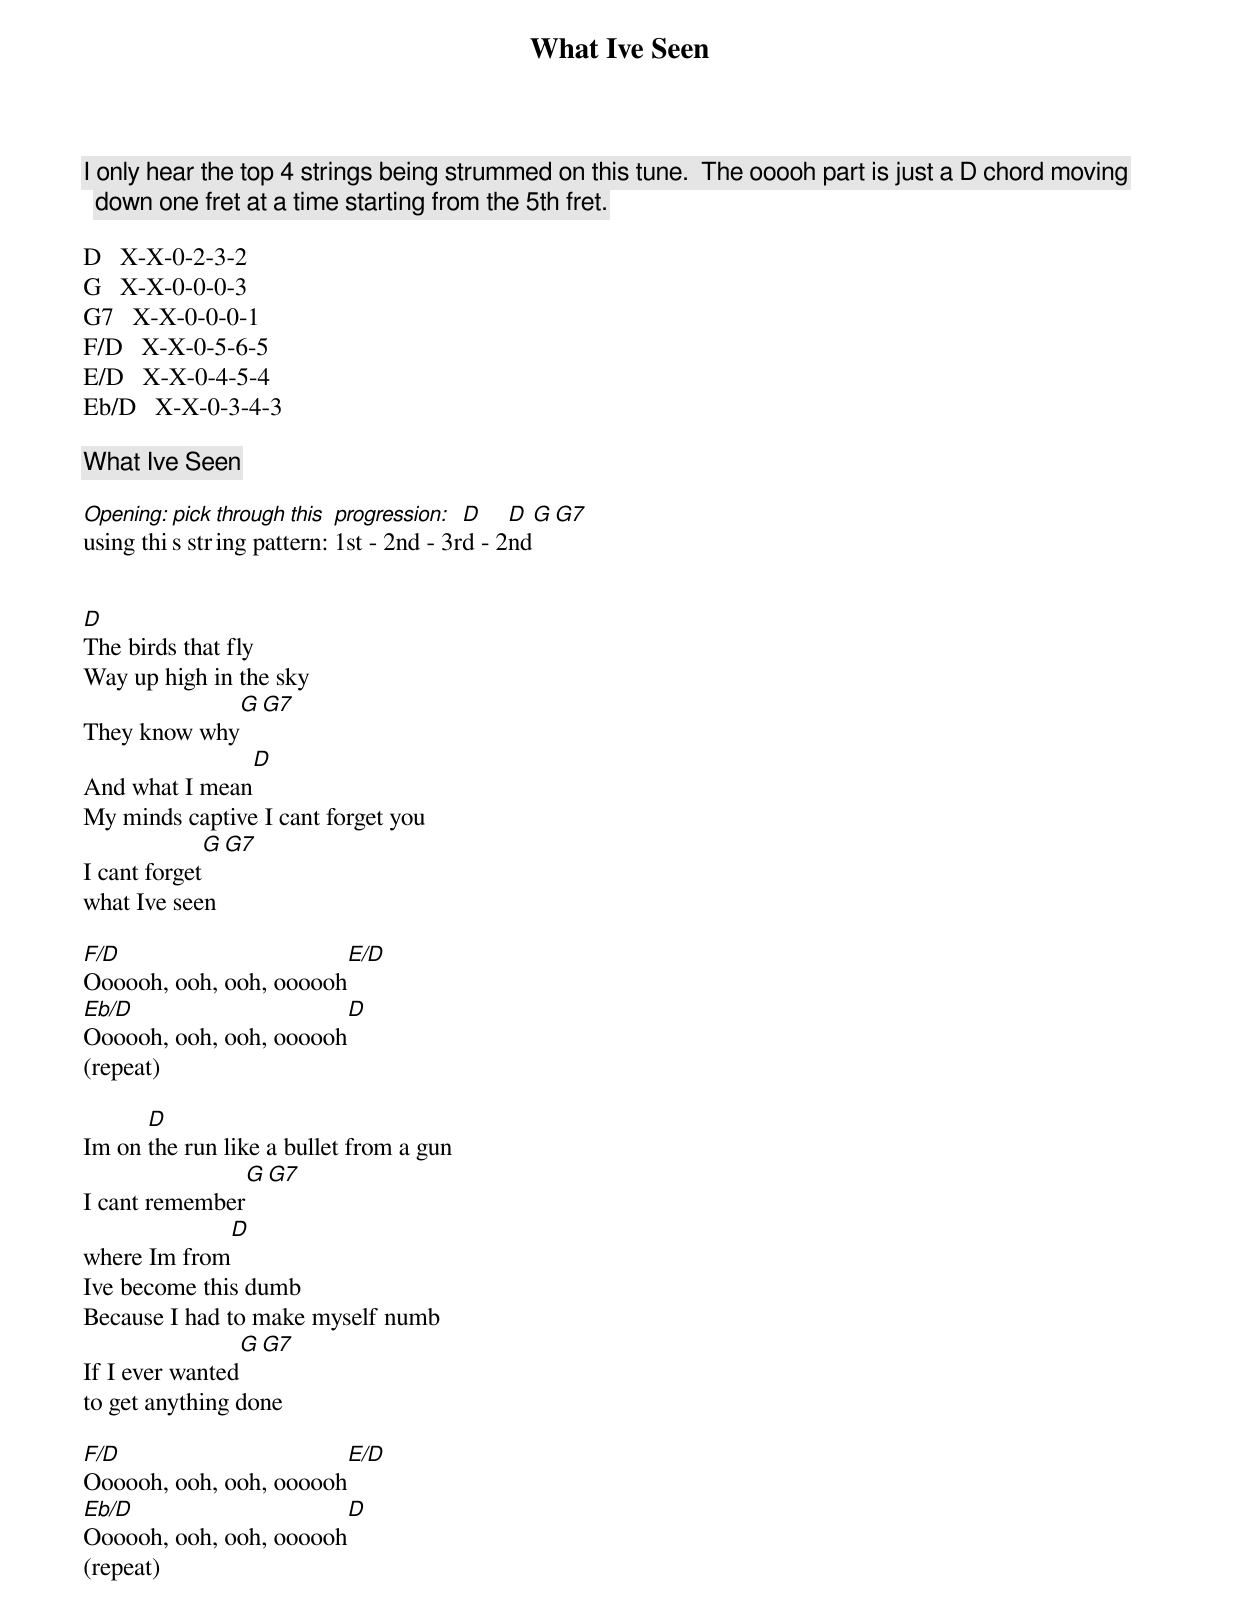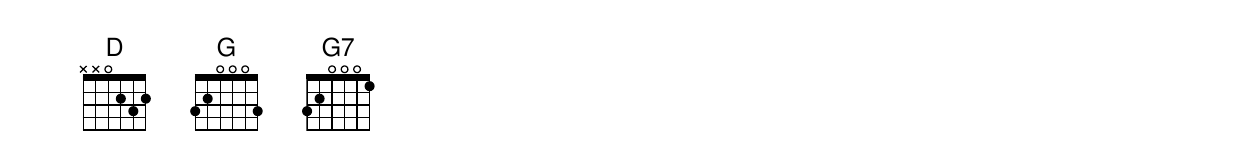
What Ive Seen

I only hear the top 4 strings being strummed on this tune.  The ooooh part is just a D chord moving down one fret at a time starting from the 5th fret.

D   X-X-0-2-3-2
G   X-X-0-0-0-3
G7   X-X-0-0-0-1
F/D   X-X-0-5-6-5
E/D   X-X-0-4-5-4
Eb/D   X-X-0-3-4-3

What Ive Seen

Opening: pick through this progression:  D    D    G    G7
using this string pattern: 1st - 2nd - 3rd - 2nd


D
The birds that fly
Way up high in the sky
                    G      G7
They know why
                       D
And what I mean
My minds captive I cant forget you
               G     G7
I cant forget
what Ive seen

F/D                         E/D
Oooooh, ooh, ooh, oooooh
Eb/D                       D
Oooooh, ooh, ooh, oooooh
(repeat)

      D
Im on the run like a bullet from a gun
                 G            G7
I cant remember
                  D
where Im from
Ive become this dumb
Because I had to make myself numb
                 G         G7
If I ever wanted
to get anything done

F/D                         E/D
Oooooh, ooh, ooh, oooooh
Eb/D                       D
Oooooh, ooh, ooh, oooooh
(repeat)
